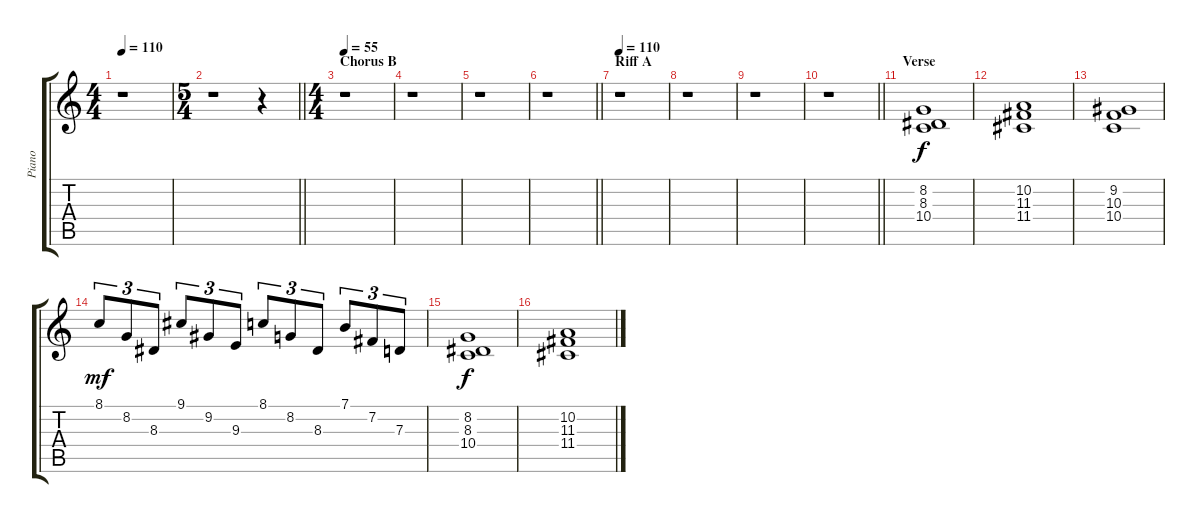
\track ("Piano" "Piano") {instrument acousticgrandpiano}
\staff {score tabs}
\tuning (E4 B3 G3 D3 A2 E2) {hide}
\ts (4 4)
\tempo 110
\clef g2
\ks c
r.1{dy mf} |
\ts (5 4)
\barLineRight lightlight
r.1 r.4 |
\ts (4 4)
\section ("" "Chorus B")
\tempo 55
r.1 |
r.1 |
r.1 |
\barLineRight lightlight
r.1 |
\section ("" "Riff A")
\tempo 110
r.1 |
r.1 |
r.1 |
\barLineRight lightlight
r.1 |
\section ("" "Verse")
(8.2 8.3 10.4).1{dy f} |
(10.2 11.3 11.4).1 |
(9.2 10.3 10.4).1 |
8.1.8{tu (3 2) dy mf} 8.2.8{tu (3 2)} 8.3.8{tu (3 2)} 9.1.8{tu (3 2)} 9.2.8{tu (3 2)} 9.3.8{tu (3 2)} 8.1.8{tu (3 2)} 8.2.8{tu (3 2)} 8.3.8{tu (3 2)} 7.1.8{tu (3 2)} 7.2.8{tu (3 2)} 7.3.8{tu (3 2)} |
(8.2 8.3 10.4).1{dy f} |
(10.2 11.3 11.4).1
